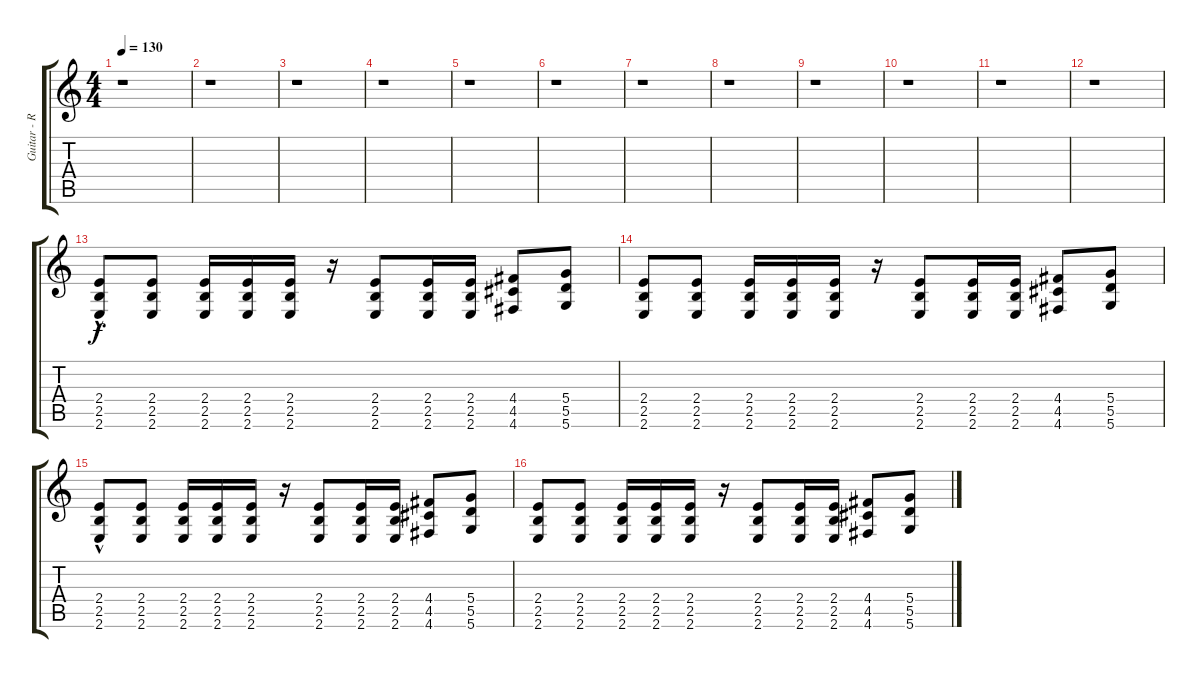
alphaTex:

\track ("Guitar - Richard Kruspe-Bernstein" "Guitar - R") {instrument distortionguitar}
\staff {score tabs}
\tuning (E4 B3 G3 D3 A2 D2) {hide}
\ts (4 4)
\tempo 130
\clef g2
\ks c
r.1{dy f instrument distortionguitar} |
r.1 |
r.1 |
r.1 |
r.1 |
r.1 |
r.1 |
r.1 |
r.1 |
r.1 |
r.1 |
r.1 |
(2.4 2.5 2.6{hac}).8 (2.4 2.5 2.6).8 (2.4 2.5 2.6).16 (2.4 2.5 2.6).16 (2.4 2.5 2.6).16 r.16 (2.4 2.5 2.6).8 (2.4 2.5 2.6).16 (2.4 2.5 2.6).16 (4.4 4.5 4.6).8 (5.4 5.5 5.6).8 |
(2.4 2.5 2.6).8 (2.4 2.5 2.6).8 (2.4 2.5 2.6).16 (2.4 2.5 2.6).16 (2.4 2.5 2.6).16 r.16 (2.4 2.5 2.6).8 (2.4 2.5 2.6).16 (2.4 2.5 2.6).16 (4.4 4.5 4.6).8 (5.4 5.5 5.6).8 |
(2.4 2.5 2.6{hac}).8 (2.4 2.5 2.6).8 (2.4 2.5 2.6).16 (2.4 2.5 2.6).16 (2.4 2.5 2.6).16 r.16 (2.4 2.5 2.6).8 (2.4 2.5 2.6).16 (2.4 2.5 2.6).16 (4.4 4.5 4.6).8 (5.4 5.5 5.6).8 |
(2.4 2.5 2.6).8 (2.4 2.5 2.6).8 (2.4 2.5 2.6).16 (2.4 2.5 2.6).16 (2.4 2.5 2.6).16 r.16 (2.4 2.5 2.6).8 (2.4 2.5 2.6).16 (2.4 2.5 2.6).16 (4.4 4.5 4.6).8 (5.4 5.5 5.6).8
